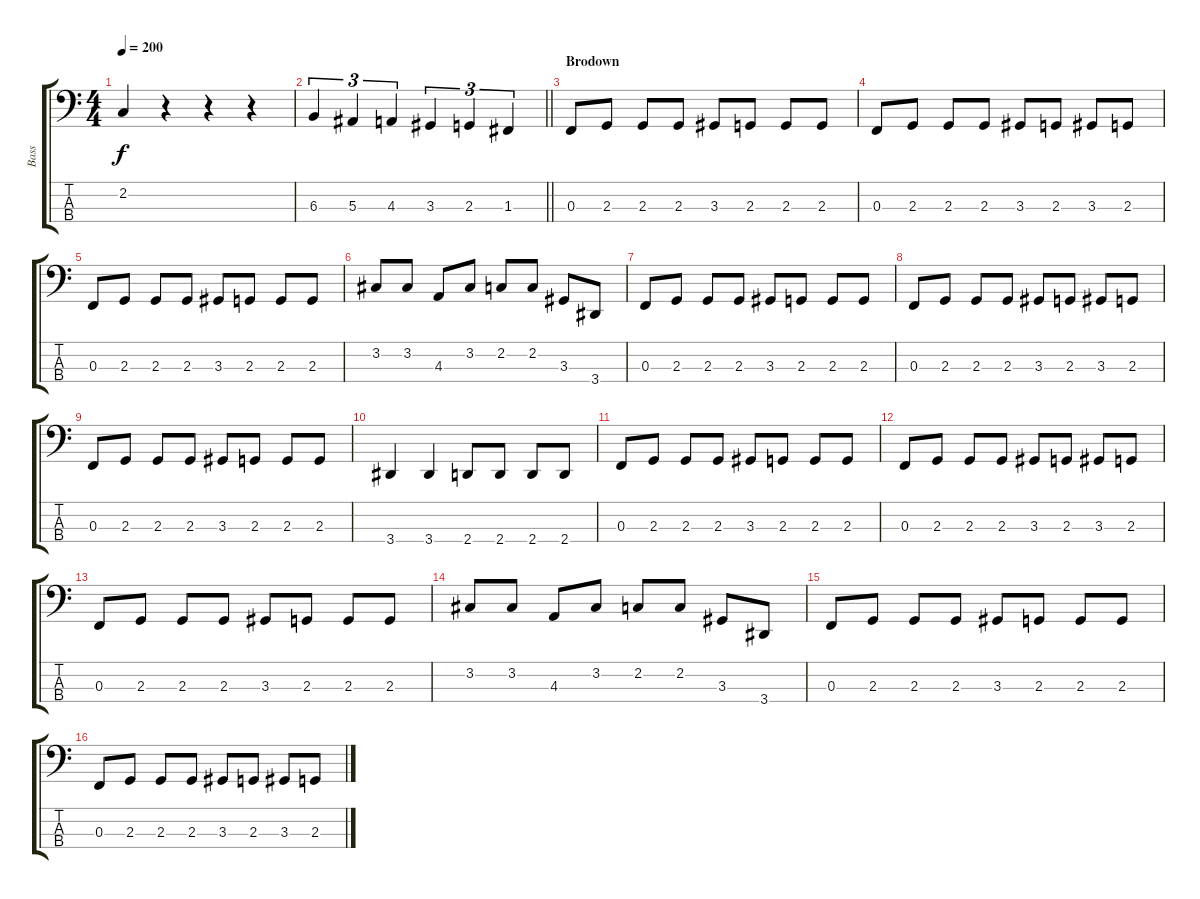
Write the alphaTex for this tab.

\track ("Bass" "Bass") {instrument electricbasspick}
\staff {score tabs}
\tuning (Eb2 Bb1 F1 C1) {hide}
\ts (4 4)
\tempo 200
\clef f4
\ks c
2.2.4{dy f} r.4 r.4 r.4 |
\barLineRight lightlight
6.3.4{tu (3 2)} 5.3.4{tu (3 2)} 4.3.4{tu (3 2)} 3.3.4{tu (3 2)} 2.3.4{tu (3 2)} 1.3.4{tu (3 2)} |
\section ("" "Brodown")
0.3.8 2.3.8 2.3.8 2.3.8 3.3.8 2.3.8 2.3.8 2.3.8 |
0.3.8 2.3.8 2.3.8 2.3.8 3.3.8 2.3.8 3.3.8 2.3.8 |
0.3.8 2.3.8 2.3.8 2.3.8 3.3.8 2.3.8 2.3.8 2.3.8 |
3.2.8 3.2.8 4.3.8 3.2.8 2.2.8 2.2.8 3.3.8 3.4.8 |
0.3.8 2.3.8 2.3.8 2.3.8 3.3.8 2.3.8 2.3.8 2.3.8 |
0.3.8 2.3.8 2.3.8 2.3.8 3.3.8 2.3.8 3.3.8 2.3.8 |
0.3.8 2.3.8 2.3.8 2.3.8 3.3.8 2.3.8 2.3.8 2.3.8 |
3.4.4 3.4.4 2.4.8 2.4.8 2.4.8 2.4.8 |
0.3.8 2.3.8 2.3.8 2.3.8 3.3.8 2.3.8 2.3.8 2.3.8 |
0.3.8 2.3.8 2.3.8 2.3.8 3.3.8 2.3.8 3.3.8 2.3.8 |
0.3.8 2.3.8 2.3.8 2.3.8 3.3.8 2.3.8 2.3.8 2.3.8 |
3.2.8 3.2.8 4.3.8 3.2.8 2.2.8 2.2.8 3.3.8 3.4.8 |
0.3.8 2.3.8 2.3.8 2.3.8 3.3.8 2.3.8 2.3.8 2.3.8 |
0.3.8 2.3.8 2.3.8 2.3.8 3.3.8 2.3.8 3.3.8 2.3.8
